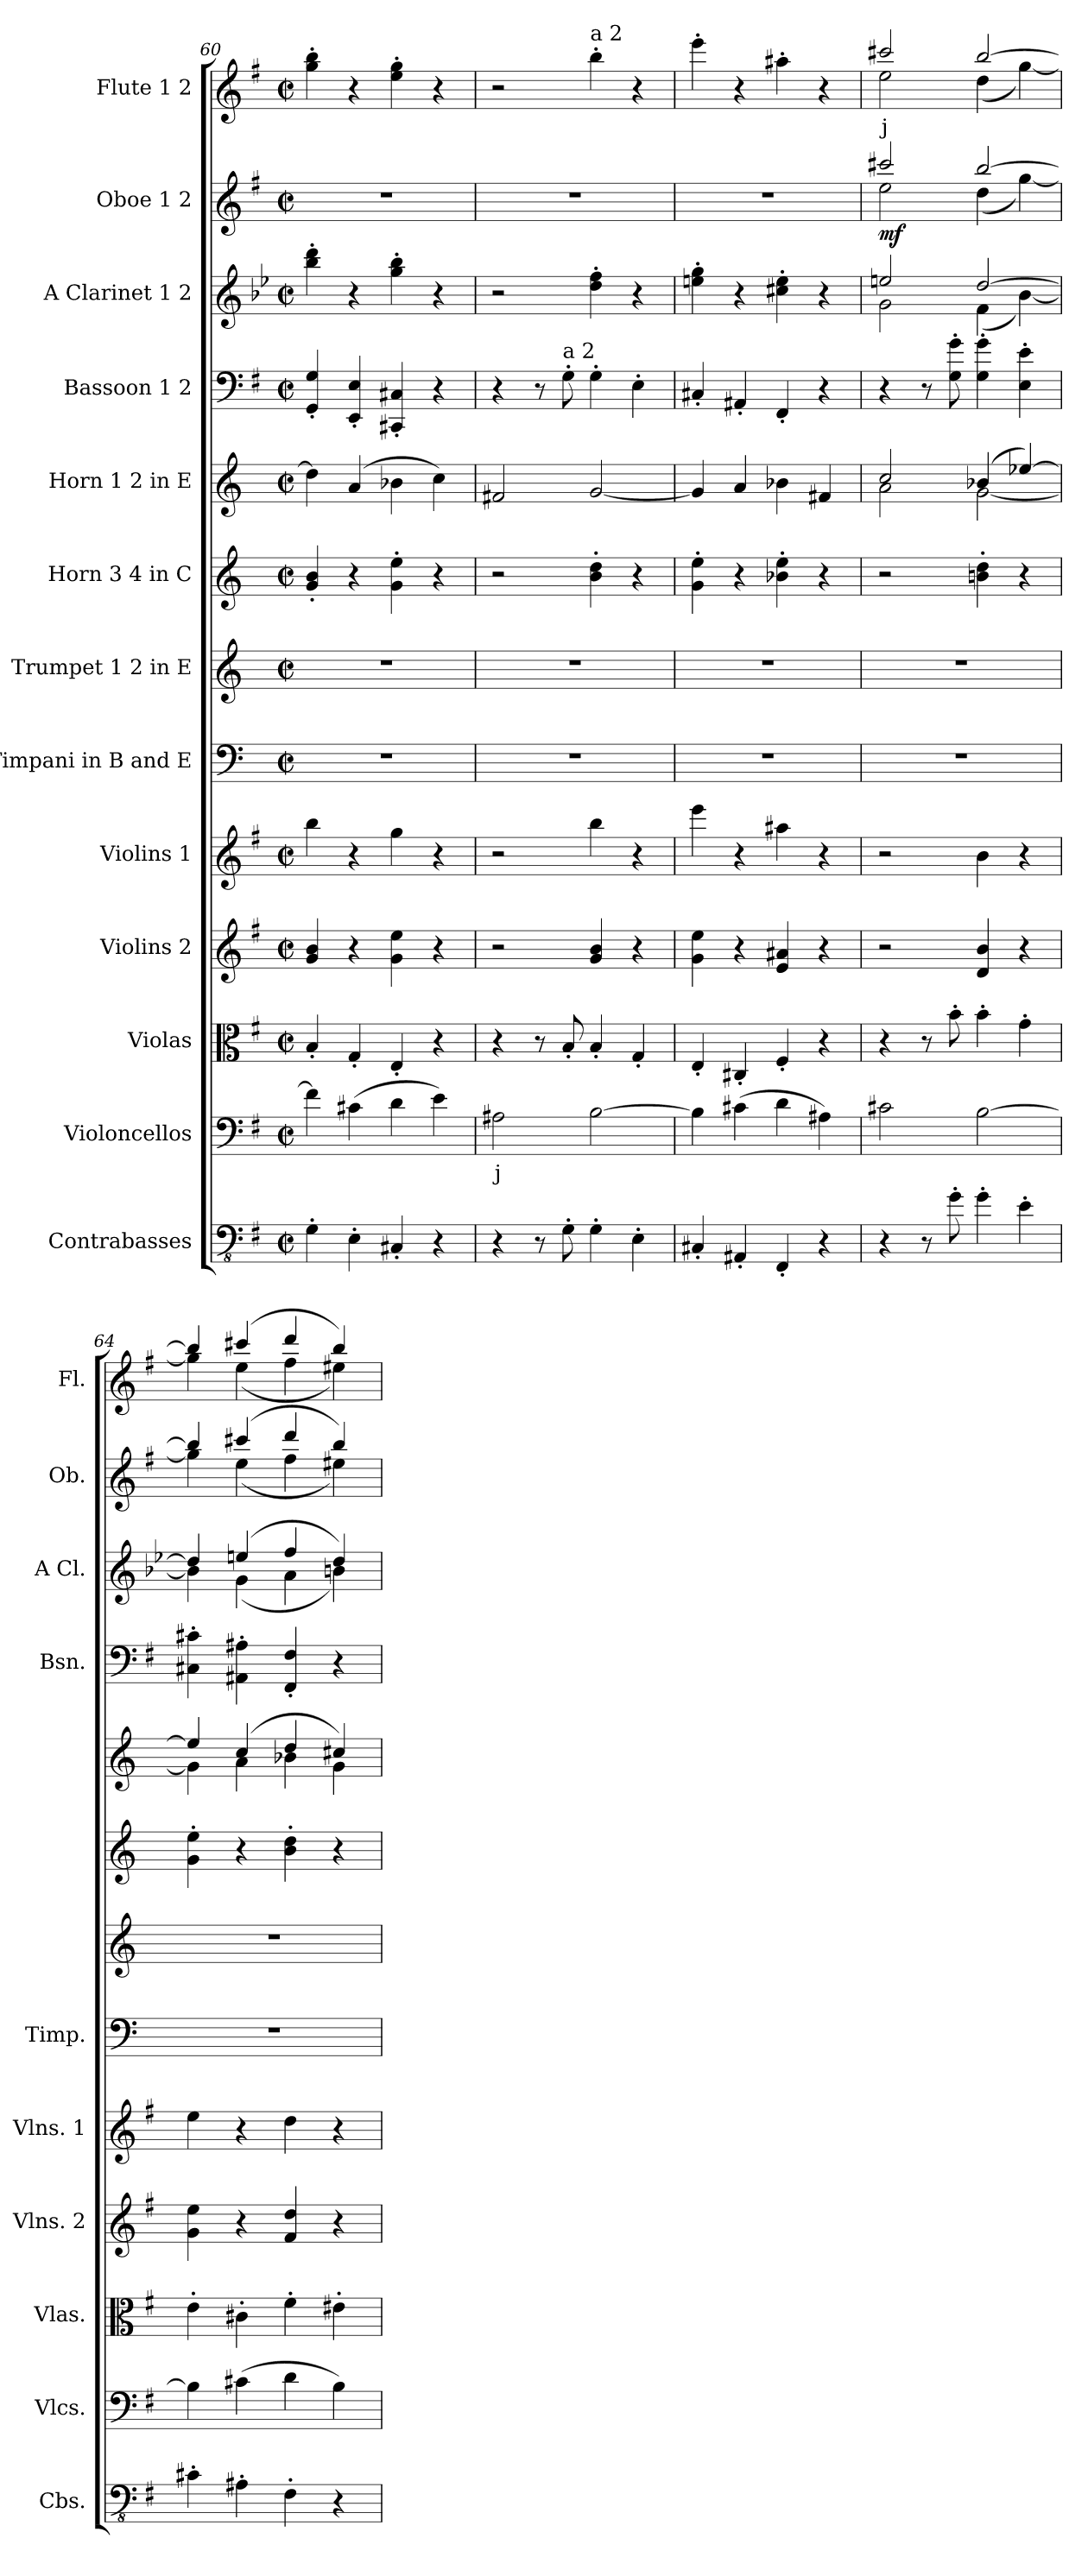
**kern	**kern	**text	**kern	**kern	**kern	**kern	**kern	**kern	**kern	**kern	**kern	**kern	**dynam	**kern	**text
*part13	*part12	*part12	*part11	*part10	*part9	*part8	*part7	*part6	*part5	*part4	*part3	*part2	*part2	*part1	*part1
*staff13	*staff12	*staff12	*staff11	*staff10	*staff9	*staff8	*staff7	*staff6	*staff5	*staff4	*staff3	*staff2	*staff2	*staff1	*staff1
*I"Contrabasses	*I"Violoncellos	*	*I"Violas	*I"Violins 2	*I"Violins 1	*I"Timpani in B and E	*I"Trumpet 1 2 in E	*I"Horn 3 4  in C	*I"Horn 1 2 in E	*I"Bassoon 1 2	*I"A Clarinet 1 2	*I"Oboe 1 2	*	*I"Flute 1 2	*
*I'Cbs.	*I'Vlcs.	*	*I'Vlas.	*I'Vlns. 2	*I'Vlns. 1	*I'Timp.	*	*	*	*I'Bsn.	*I'A Cl.	*I'Ob.	*	*I'Fl.	*
*clefFv4	*clefF4	*	*clefC3	*clefG2	*clefG2	*clefF4	*clefG2	*clefG2	*clefG2	*clefF4	*clefG2	*clefG2	*	*clefG2	*
*	*	*	*	*	*	*	*ITrd-2c-4	*ITrd7c12	*ITrd5c8	*	*ITrd2c3	*	*	*	*
*k[f#]	*k[f#]	*	*k[f#]	*k[f#]	*k[f#]	*k[]	*k[f#c#g#d#]	*k[]	*k[f#c#g#d#]	*k[f#]	*k[f#]	*k[f#]	*	*k[f#]	*
*M2/2	*M2/2	*	*M2/2	*M2/2	*M2/2	*M2/2	*M2/2	*M2/2	*M2/2	*M2/2	*M2/2	*M2/2	*	*M2/2	*
*met(c|)	*met(c|)	*	*met(c|)	*met(c|)	*met(c|)	*met(c|)	*met(c|)	*met(c|)	*met(c|)	*met(c|)	*met(c|)	*met(c|)	*	*met(c|)	*
=60	=60	=60	=60	=60	=60	=60	=60	=60	=60	=60	=60	=60	=60	=60	=60
4GG'\	4f#\]	.	4B'/	4g/ 4b/	4bb\	1r	1r	4G/' 4B/'	4f#\]	4GG/' 4G/'	4gg\' 4bb\'	1r	.	4gg\' 4bb\'	.
4EE'\	(>4c#X\	.	4G'/	4r	4r	.	.	4r	(>4c#/	4EE/' 4E/'	4r	.	.	4r	.
4CC#X'/	4d\	.	4E'/	4g\ 4ee\	4gg\	.	.	4G\' 4e\'	4dn\	4CC#X/' 4C#X/'	4ee\' 4gg\'	.	.	4ee\' 4gg\'	.
4r	4e\)	.	4r	4r	4r	.	.	4r	4e\)	4r	4r	.	.	4r	.
=61	=61	=61	=61	=61	=61	=61	=61	=61	=61	=61	=61	=61	=61	=61	=61
!	!	!LO:LY:b:color=#FF0000	!	!	!	!	!	!	!	!	!	!	!	!	!
4r	2A#X\	j	4r	2r	2r	1r	1r	2r	2A#X/	4r	2r	1r	.	2r	.
8r	.	.	8r	.	.	.	.	.	.	8r	.	.	.	.	.
!	!	!	!	!	!	!	!	!	!	!LO:TX:a:t=a 2	!	!	!	!	!
8GG'\	.	.	8B'/	.	.	.	.	.	.	8G'\	.	.	.	.	.
!	!	!	!	!	!	!	!	!	!	!	!	!	!	!LO:TX:a:t=a 2	!
4GG'\	[2B\	.	4B'/	4g/ 4b/	4bb\	.	.	4B\' 4d\'	[2B/	4G'\	4b\' 4dd\'	.	.	4bb'\	.
4EE'\	.	.	4G'/	4r	4r	.	.	4r	.	4E'\	4r	.	.	4r	.
=62	=62	=62	=62	=62	=62	=62	=62	=62	=62	=62	=62	=62	=62	=62	=62
4CC#X'/	4B\]	.	4E'/	4g\ 4ee\	4eee\	1r	1r	4G\' 4e\'	4B/]	4C#X'/	4cc#X\' 4ee\'	1r	.	4eee'\	.
4AAA#X'/	(>4c#X\	.	4C#X'/	4r	4r	.	.	4r	4c#/	4AA#X'/	4r	.	.	4r	.
4FFF#'/	4d\	.	4F#'/	4e/ 4a#X/	4aa#X\	.	.	4B-X\' 4e\'	4dn\	4FF#'/	4a#X\' 4cc#\'	.	.	4aa#X'\	.
4r	4A#X\)	.	4r	4r	4r	.	.	4r	4A#X/	4r	4r	.	.	4r	.
=63	=63	=63	=63	=63	=63	=63	=63	=63	=63	=63	=63	=63	=63	=63	=63
*	*	*	*	*	*	*	*	*	*^	*	*^	*^	*	*	*
!	!	!	!	!	!	!	!	!	!	!	!	!	!	!	!	!LO:DY:b	!	!LO:LY:b:color=#FF0000
*	*	*	*	*	*	*	*	*	*	*	*	*	*	*	*	*	*^	*
4r	2c#X\	.	4r	2r	2r	1r	1r	2r	2e/	2c#\	4r	2cc#X/	2e\	2ccc#X/	2ee\	mf	2ccc#X/	2ee\	j
8r	.	.	8r	.	.	.	.	.	.	.	8r	.	.	.	.	.	.	.	.
8G'\	.	.	8b'\	.	.	.	.	.	.	.	8G\' 8g\'	.	.	.	.	.	.	.	.
4G'\	[2B\	.	4b'\	4d/ 4b/	4b\	.	.	4Bn\' 4d\'	(>4dn/	[2B\	4G\' 4g\'	[2b/	(<4d\	[2bb/	(<4dd\	.	[2bb/	(<4dd\	.
4E'\	.	.	4g'\	4r	4r	.	.	4r	[4gn/)	.	4E\' 4e\'	.	[4g\)	.	[4gg\)	.	.	[4gg\)	.
=64	=64	=64	=64	=64	=64	=64	=64	=64	=64	=64	=64	=64	=64	=64	=64	=64	=64	=64	=64
4C#X'\	4B\]	.	4e'\	4g\ 4ee\	4ee\	1r	1r	4G\' 4e\'	4g/]	4B\]	4C#X\' 4c#X\'	4b/]	4g\]	4bb/]	4gg\]	.	4bb/]	4gg\]	.
4AA#X'\	(>4c#X\	.	4c#X'\	4r	4r	.	.	4r	(>4e/	4c#\	4AA#X\' 4A#X\'	(>4cc#X/	(<4e\	(>4ccc#X/	(<4ee\	.	(>4ccc#X/	(<4ee\	.
4FF#'\	4d\	.	4f#'\	4f#/ 4dd/	4dd\	.	.	4B\' 4d\'	4f#/	4dn\	4FF#/' 4F#/'	4dd/	4f#\	4ddd/	4ff#\	.	4ddd/	4ff#\	.
4r	4B\)	.	4e#X'\	4r	4r	.	.	4r	4e#X/)	4B\	4r	4b/)	4g#X\)	4bb/)	4ee#X\)	.	4bb/)	4ee#X\)	.
*	*	*	*	*	*	*	*	*	*	*	*	*v	*v	*	*	*	*v	*v	*
*	*	*	*	*	*	*	*	*	*v	*v	*	*	*v	*v	*	*	*
=	=	=	=	=	=	=	=	=	=	=	=	=	=	=	=
*-	*-	*-	*-	*-	*-	*-	*-	*-	*-	*-	*-	*-	*-	*-	*-
